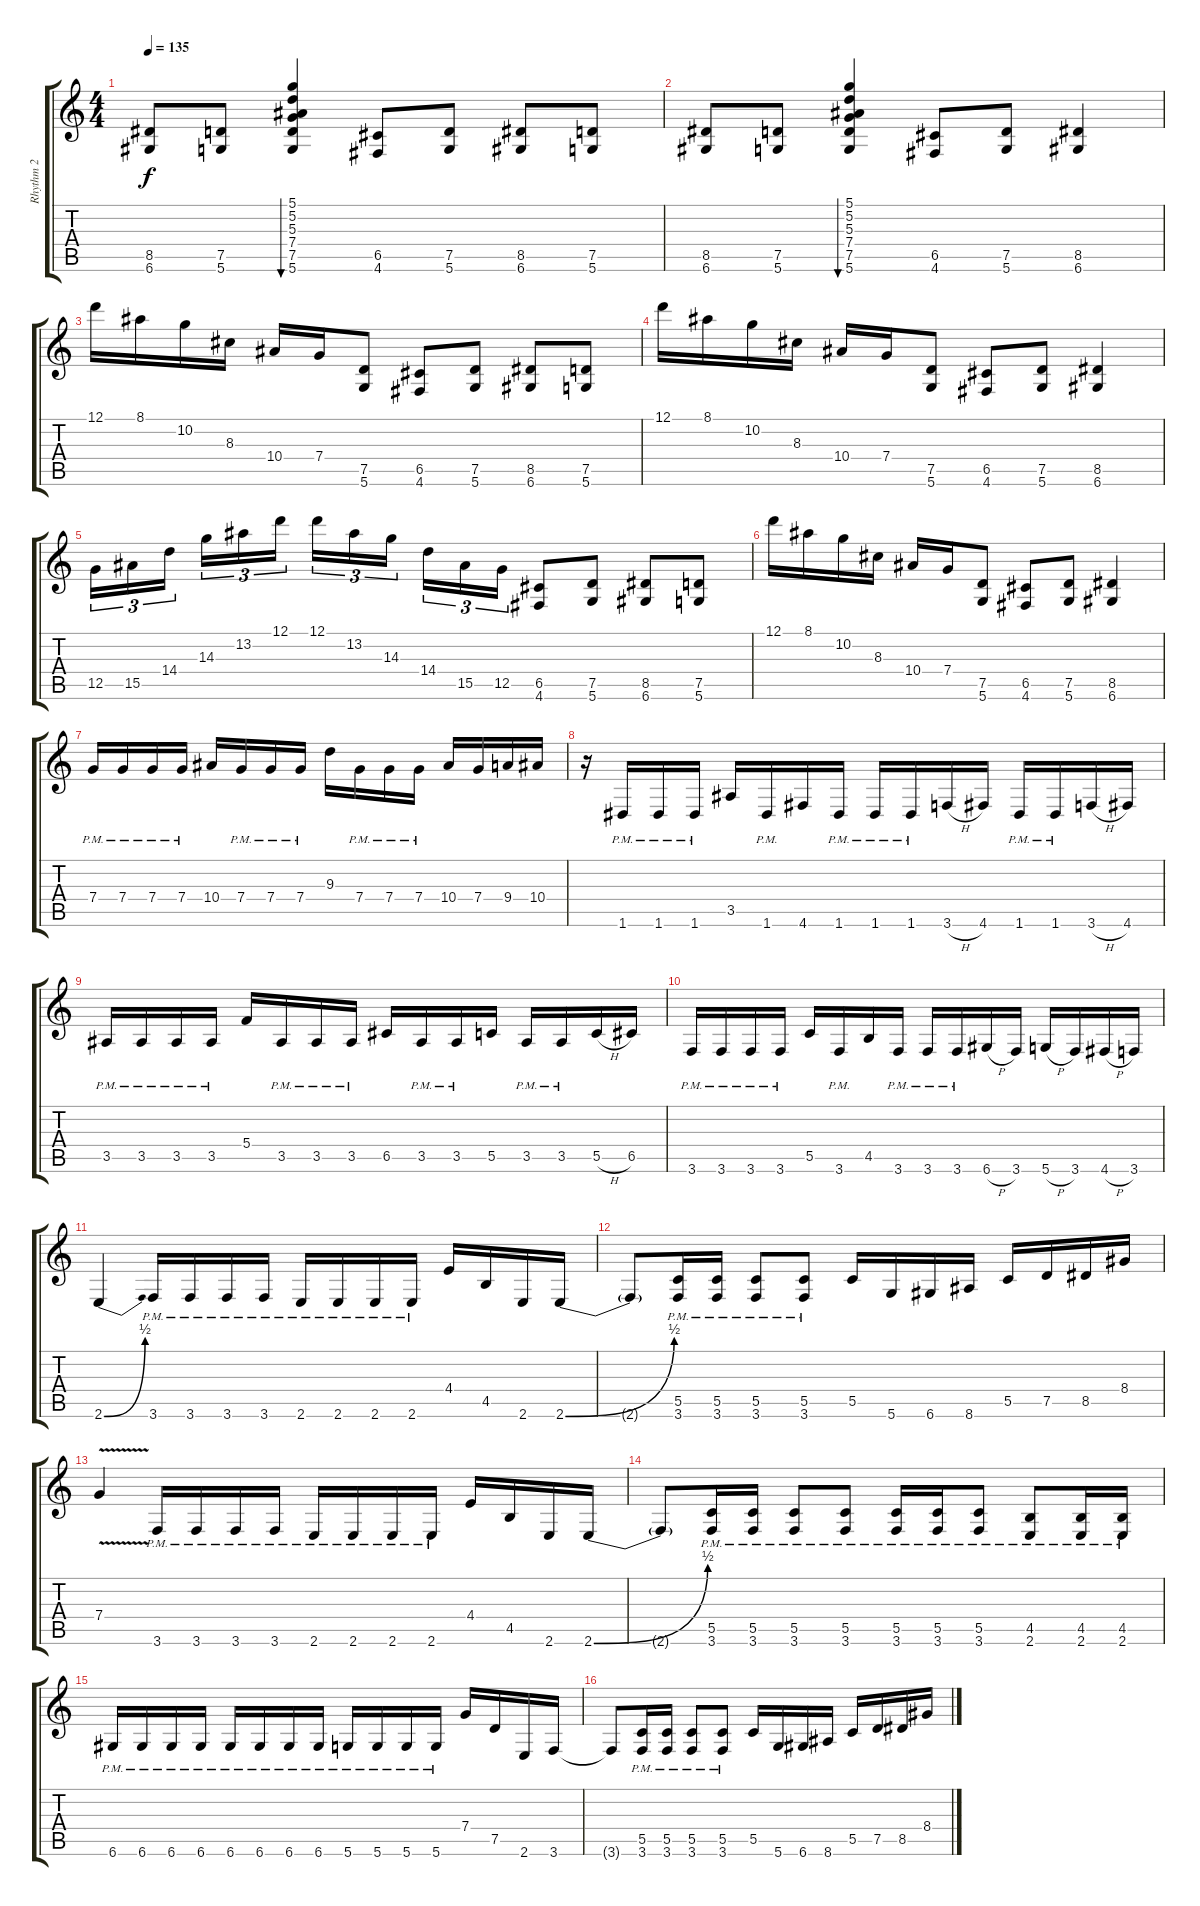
\track ("Rhythm 2" "Rhythm 2") {instrument distortionguitar}
\staff {score tabs}
\tuning (D4 A3 F3 C3 G2 D2) {hide}
\ts (4 4)
\tempo 135
\clef g2
\ks c
(8.5 6.6).8{dy f} (7.5 5.6).8 (5.1 5.2 5.3 7.4 7.5 5.6).4{bu 480} (6.5 4.6).8 (7.5 5.6).8 (8.5 6.6).8 (7.5 5.6).8 |
(8.5 6.6).8 (7.5 5.6).8 (5.1 5.2 5.3 7.4 7.5 5.6).4{bu 480} (6.5 4.6).8 (7.5 5.6).8 (8.5 6.6).4 |
12.1.16 8.1.16 10.2.16 8.3.16 10.4.16 7.4.16 (7.5 5.6).8 (6.5 4.6).8 (7.5 5.6).8 (8.5 6.6).8 (7.5 5.6).8 |
12.1.16 8.1.16 10.2.16 8.3.16 10.4.16 7.4.16 (7.5 5.6).8 (6.5 4.6).8 (7.5 5.6).8 (8.5 6.6).4 |
12.5.16{tu (3 2)} 15.5.16{tu (3 2)} 14.4.16{tu (3 2)} 14.3.16{tu (3 2)} 13.2.16{tu (3 2)} 12.1.16{tu (3 2)} 12.1.16{tu (3 2)} 13.2.16{tu (3 2)} 14.3.16{tu (3 2)} 14.4.16{tu (3 2)} 15.5.16{tu (3 2)} 12.5.16{tu (3 2)} (6.5 4.6).8 (7.5 5.6).8 (8.5 6.6).8 (7.5 5.6).8 |
12.1.16 8.1.16 10.2.16 8.3.16 10.4.16 7.4.16 (7.5 5.6).8 (6.5 4.6).8 (7.5 5.6).8 (8.5 6.6).4 |
7.4{pm}.16 7.4{pm}.16 7.4{pm}.16 7.4{pm}.16 10.4.16 7.4{pm}.16 7.4{pm}.16 7.4{pm}.16 9.3.16 7.4{pm}.16 7.4{pm}.16 7.4{pm}.16 10.4.16 7.4.16 9.4.16 10.4.16 |
r.16 1.6{pm}.16 1.6{pm}.16 1.6{pm}.16 3.5.16 1.6{pm}.16 4.6.16 1.6{pm}.16 1.6{pm}.16 1.6{pm}.16 3.6{h}.16 4.6.16 1.6{pm}.16 1.6{pm}.16 3.6{h}.16 4.6.16 |
3.5{pm}.16 3.5{pm}.16 3.5{pm}.16 3.5{pm}.16 5.4.16 3.5{pm}.16 3.5{pm}.16 3.5{pm}.16 6.5.16 3.5{pm}.16 3.5{pm}.16 5.5.16 3.5{pm}.16 3.5{pm}.16 5.5{h}.16 6.5.16 |
3.6{pm}.16 3.6{pm}.16 3.6{pm}.16 3.6{pm}.16 5.5.16 3.6{pm}.16 4.5.16 3.6{pm}.16 3.6{pm}.16 3.6{pm}.16 6.6{h}.16 3.6.16 5.6{h}.16 3.6.16 4.6{h}.16 3.6.16 |
2.6{be (bend 0 0 60 2)}.4 3.6{pm}.16 3.6{pm}.16 3.6{pm}.16 3.6{pm}.16 2.6{pm}.16 2.6{pm}.16 2.6{pm}.16 2.6{pm}.16 4.4.16 4.5.16 2.6.16 2.6{be (bend 0 0 60 2)}.16 |
2.6{t}.8 (5.5{pm} 3.6{pm}).16 (5.5{pm} 3.6{pm}).16 (5.5{pm} 3.6{pm}).8 (5.5{pm} 3.6{pm}).8 5.5.16 5.6.16 6.6.16 8.6.16 5.5.16 7.5.16 8.5.16 8.4.16 |
7.4{v}.4 3.6{pm}.16 3.6{pm}.16 3.6{pm}.16 3.6{pm}.16 2.6{pm}.16 2.6{pm}.16 2.6{pm}.16 2.6{pm}.16 4.4.16 4.5.16 2.6.16 2.6{be (bend 0 0 60 2)}.16 |
2.6{t}.8 (5.5{pm} 3.6{pm}).16 (5.5{pm} 3.6{pm}).16 (5.5{pm} 3.6{pm}).8 (5.5{pm} 3.6{pm}).8 (5.5{pm} 3.6{pm}).16 (5.5{pm} 3.6{pm}).16 (5.5{pm} 3.6{pm}).8 (4.5{pm} 2.6{pm}).8 (4.5{pm} 2.6{pm}).16 (4.5{pm} 2.6{pm}).16 |
6.6{pm}.16 6.6{pm}.16 6.6{pm}.16 6.6{pm}.16 6.6{pm}.16 6.6{pm}.16 6.6{pm}.16 6.6{pm}.16 5.6{pm}.16 5.6{pm}.16 5.6{pm}.16 5.6{pm}.16 7.4.16 7.5.16 2.6.16 3.6.16 |
3.6{t}.8 (5.5{pm} 3.6{pm}).16 (5.5{pm} 3.6{pm}).16 (5.5{pm} 3.6{pm}).8 (5.5{pm} 3.6{pm}).8 5.5.16 5.6.16 6.6.16 8.6.16 5.5.16 7.5.16 8.5.16 8.4.16
